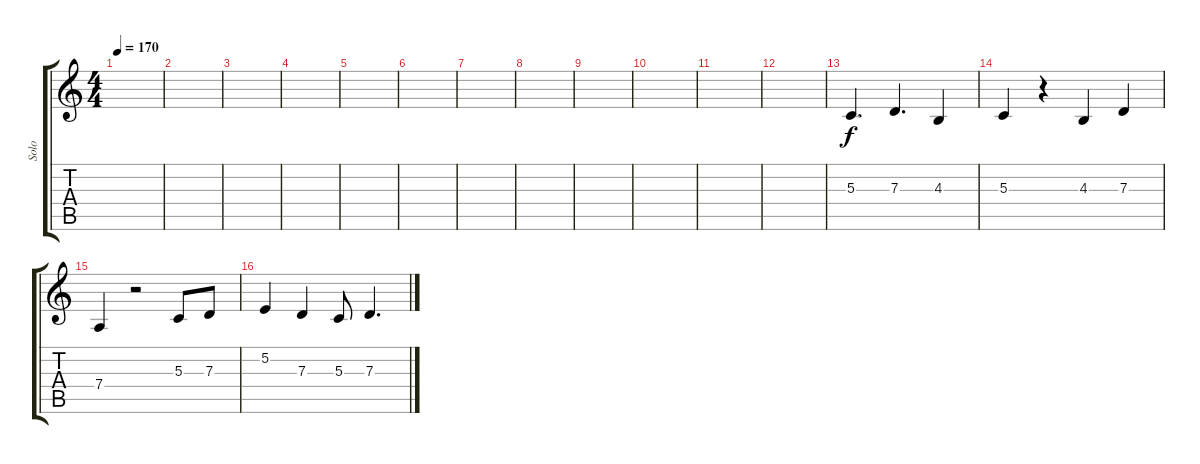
\track ("Solo" "Solo") {instrument reedorgan}
\staff {score tabs}
\tuning (E4 B3 G3 D3 A2 E2) {hide}
\ts (4 4)
\tempo 170
\clef g2
\ks c
|
|
|
|
|
|
|
|
|
|
|
|
5.3.4{d} 7.3.4{d} 4.3.4 |
5.3.4 r.4 4.3.4 7.3.4 |
7.4.4 r.2 5.3.8 7.3.8 |
5.2.4 7.3.4 5.3.8 7.3.4{d}
